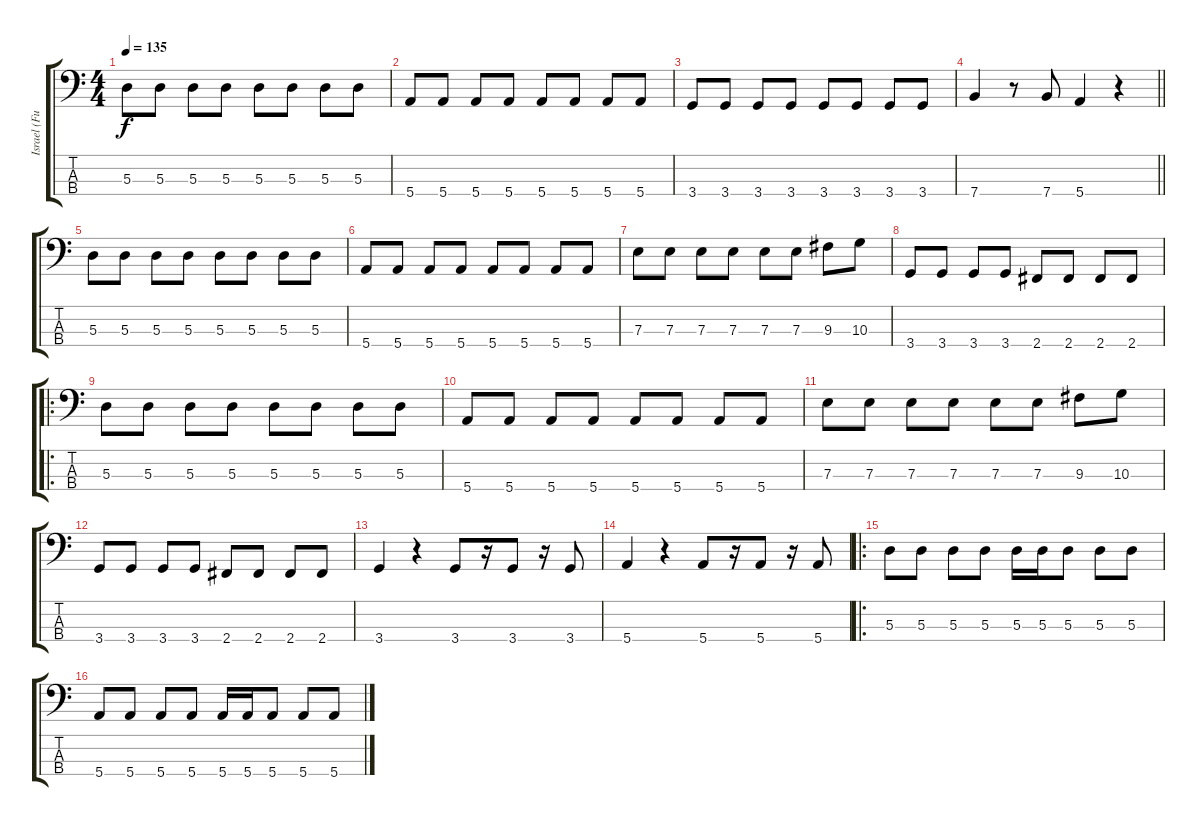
\track ("Israel (FuzZ)" "Israel (Fu") {instrument electricbassfinger}
\staff {score tabs}
\tuning (G2 D2 A1 E1) {hide}
\ts (4 4)
\tempo 135
\clef f4
\ks c
5.3.8{dy f} 5.3.8 5.3.8 5.3.8 5.3.8 5.3.8 5.3.8 5.3.8 |
5.4.8 5.4.8 5.4.8 5.4.8 5.4.8 5.4.8 5.4.8 5.4.8 |
3.4.8 3.4.8 3.4.8 3.4.8 3.4.8 3.4.8 3.4.8 3.4.8 |
\barLineRight lightlight
7.4.4 r.8 7.4.8 5.4.4 r.4 |
5.3.8 5.3.8 5.3.8 5.3.8 5.3.8 5.3.8 5.3.8 5.3.8 |
5.4.8 5.4.8 5.4.8 5.4.8 5.4.8 5.4.8 5.4.8 5.4.8 |
7.3.8 7.3.8 7.3.8 7.3.8 7.3.8 7.3.8 9.3.8 10.3.8 |
3.4.8 3.4.8 3.4.8 3.4.8 2.4.8 2.4.8 2.4.8 2.4.8 |
\ro
5.3.8 5.3.8 5.3.8 5.3.8 5.3.8 5.3.8 5.3.8 5.3.8 |
5.4.8 5.4.8 5.4.8 5.4.8 5.4.8 5.4.8 5.4.8 5.4.8 |
7.3.8 7.3.8 7.3.8 7.3.8 7.3.8 7.3.8 9.3.8 10.3.8 |
3.4.8 3.4.8 3.4.8 3.4.8 2.4.8 2.4.8 2.4.8 2.4.8 |
3.4.4 r.4 3.4.8 r.16 3.4.8 r.16 3.4.8 |
5.4.4 r.4 5.4.8 r.16 5.4.8 r.16 5.4.8 |
\ro
5.3.8 5.3.8 5.3.8 5.3.8 5.3.16 5.3.16 5.3.8 5.3.8 5.3.8 |
5.4.8 5.4.8 5.4.8 5.4.8 5.4.16 5.4.16 5.4.8 5.4.8 5.4.8
